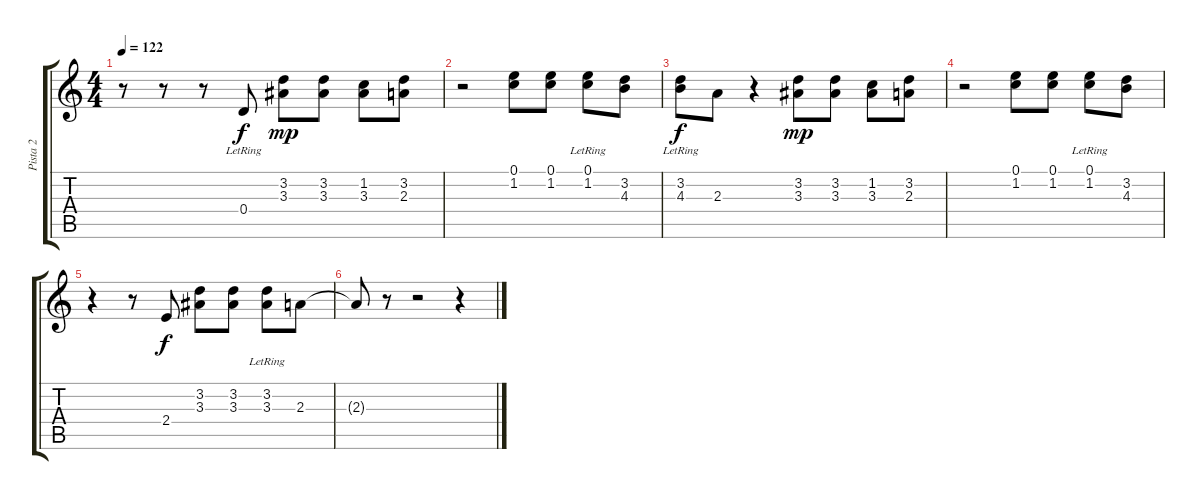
\track ("Pista 2" "Pista 2") {instrument electricguitarjazz}
\staff {score tabs}
\tuning (E4 B3 G3 D3 A2 E2) {hide}
\ts (4 4)
\tempo 122
\clef g2
\ks c
r.8{dy mp} r.8 r.8 0.4{lr}.8{dy f} (3.2 3.3).8{dy mp} (3.2 3.3).8 (1.2 3.3).8 (3.2 2.3).8 |
r.2 (0.1 1.2).8 (0.1 1.2).8 (0.1{lr} 1.2).8 (3.2 4.3).8 |
(3.2{lr} 4.3).8{dy f} 2.3.8 r.4 (3.2 3.3).8{dy mp} (3.2 3.3).8 (1.2 3.3).8 (3.2 2.3).8 |
r.2 (0.1 1.2).8 (0.1 1.2).8 (0.1{lr} 1.2).8 (3.2 4.3).8 |
r.4 r.8 2.4.8{dy f} (3.2 3.3).8 (3.2 3.3).8 (3.2{lr} 3.3).8 2.3.8 |
2.3{t}.8 r.8 r.2 r.4
